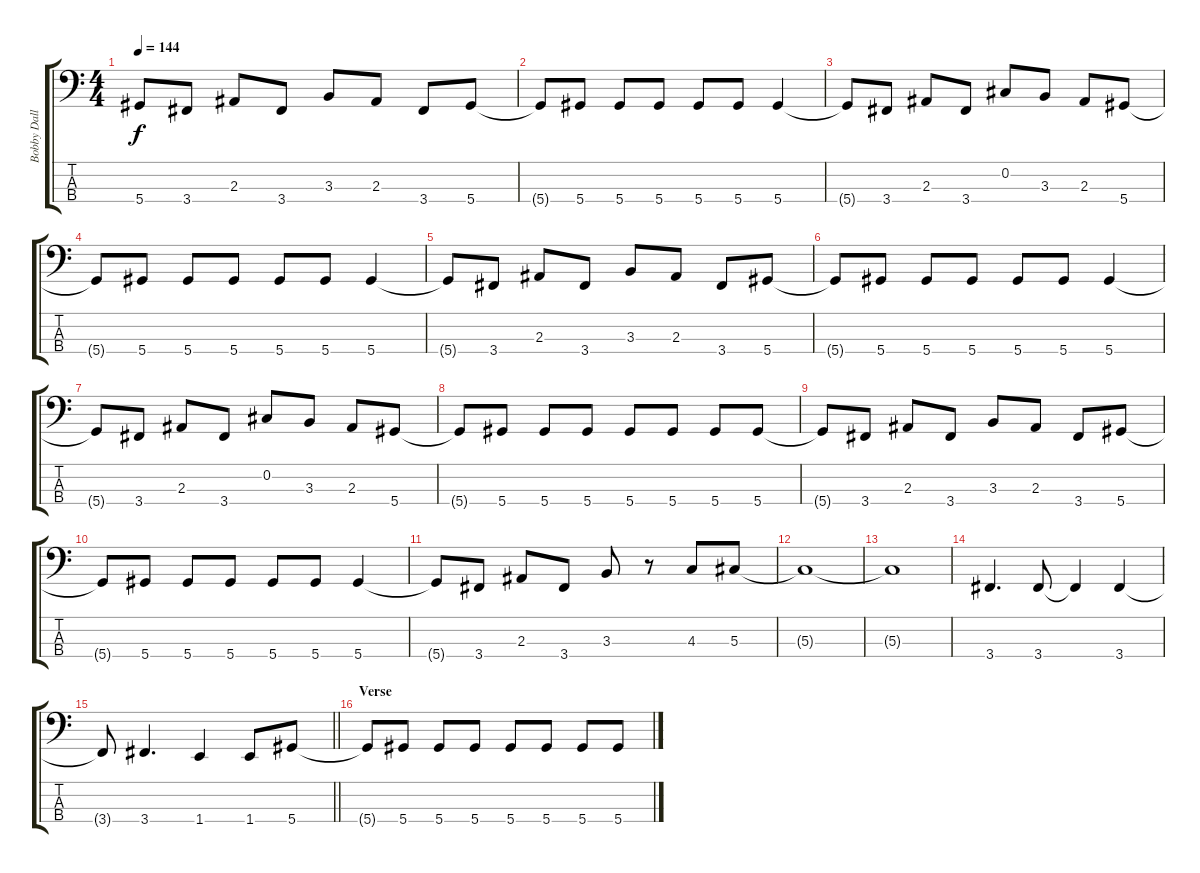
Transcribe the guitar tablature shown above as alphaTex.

\track ("Bobby Dall - Bass" "Bobby Dall") {instrument electricbasspick}
\staff {score tabs}
\tuning (Gb2 Db2 Ab1 Eb1) {hide}
\ts (4 4)
\tempo 144
\clef f4
\ks c
5.4{t}.8{dy f} 3.4.8 2.3.8 3.4.8 3.3.8 2.3.8 3.4.8 5.4.8 |
5.4{t}.8 5.4.8 5.4.8 5.4.8 5.4.8 5.4.8 5.4.4 |
5.4{t}.8 3.4.8 2.3.8 3.4.8 0.2.8 3.3.8 2.3.8 5.4.8 |
5.4{t}.8 5.4.8 5.4.8 5.4.8 5.4.8 5.4.8 5.4.4 |
5.4{t}.8 3.4.8 2.3.8 3.4.8 3.3.8 2.3.8 3.4.8 5.4.8 |
5.4{t}.8 5.4.8 5.4.8 5.4.8 5.4.8 5.4.8 5.4.4 |
5.4{t}.8 3.4.8 2.3.8 3.4.8 0.2.8 3.3.8 2.3.8 5.4.8 |
5.4{t}.8 5.4.8 5.4.8 5.4.8 5.4.8 5.4.8 5.4.8 5.4.8 |
5.4{t}.8 3.4.8 2.3.8 3.4.8 3.3.8 2.3.8 3.4.8 5.4.8 |
5.4{t}.8 5.4.8 5.4.8 5.4.8 5.4.8 5.4.8 5.4.4 |
5.4{t}.8 3.4.8 2.3.8 3.4.8 3.3.8 r.8 4.3.8 5.3.8 |
5.3{t}.1 |
5.3{t}.1 |
3.4.4{d} 3.4.8 3.4{t}.4 3.4.4 |
\barLineRight lightlight
3.4{t}.8 3.4.4{d} 1.4.4 1.4.8 5.4.8 |
\section ("" "Verse")
5.4{t}.8 5.4.8 5.4.8 5.4.8 5.4.8 5.4.8 5.4.8 5.4.8
